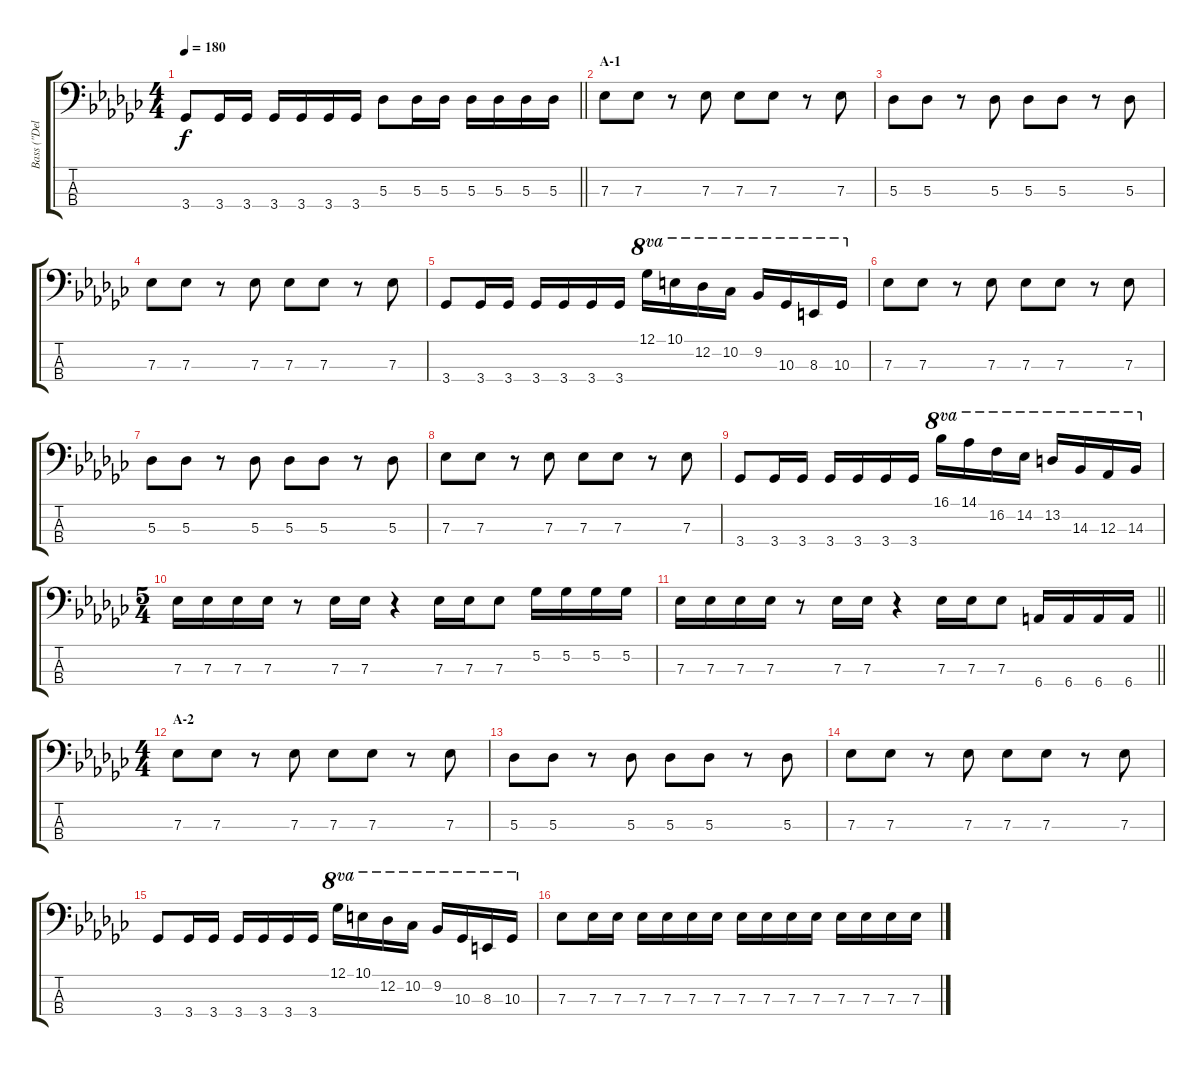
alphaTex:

\track ("Bass (\"Della\")" "Bass (\"Del") {instrument electricbassfinger}
\staff {score tabs}
\tuning (Gb2 Db2 Ab1 Eb1) {hide}
\ts (4 4)
\tempo 180
\clef f4
\barLineRight lightlight
\ks gb
3.4.8{dy f} 3.4.16 3.4.16 3.4.16 3.4.16 3.4.16 3.4.16 5.3.8 5.3.16 5.3.16 5.3.16 5.3.16 5.3.16 5.3.16 |
\section ("" "A-1")
7.3.8 7.3.8 r.8 7.3.8 7.3.8 7.3.8 r.8 7.3.8 |
5.3.8 5.3.8 r.8 5.3.8 5.3.8 5.3.8 r.8 5.3.8 |
7.3.8 7.3.8 r.8 7.3.8 7.3.8 7.3.8 r.8 7.3.8 |
3.4.8 3.4.16 3.4.16 3.4.16 3.4.16 3.4.16 3.4.16 12.1.16{ot 8va} 10.1.16{ot 8va} 12.2.16{ot 8va} 10.2.16{ot 8va} 9.2.16{ot 8va} 10.3.16{ot 8va} 8.3.16{ot 8va} 10.3.16{ot 8va} |
7.3.8 7.3.8 r.8 7.3.8 7.3.8 7.3.8 r.8 7.3.8 |
5.3.8 5.3.8 r.8 5.3.8 5.3.8 5.3.8 r.8 5.3.8 |
7.3.8 7.3.8 r.8 7.3.8 7.3.8 7.3.8 r.8 7.3.8 |
3.4.8 3.4.16 3.4.16 3.4.16 3.4.16 3.4.16 3.4.16 16.1.16{ot 8va} 14.1.16{ot 8va} 16.2.16{ot 8va} 14.2.16{ot 8va} 13.2.16{ot 8va} 14.3.16{ot 8va} 12.3.16{ot 8va} 14.3.16{ot 8va} |
\ts (5 4)
7.3.16 7.3.16 7.3.16 7.3.16 r.8 7.3.16 7.3.16 r.4 7.3.16 7.3.16 7.3.8 5.2.16 5.2.16 5.2.16 5.2.16 |
\barLineRight lightlight
7.3.16 7.3.16 7.3.16 7.3.16 r.8 7.3.16 7.3.16 r.4 7.3.16 7.3.16 7.3.8 6.4.16 6.4.16 6.4.16 6.4.16 |
\ts (4 4)
\section ("" "A-2")
7.3.8 7.3.8 r.8 7.3.8 7.3.8 7.3.8 r.8 7.3.8 |
5.3.8 5.3.8 r.8 5.3.8 5.3.8 5.3.8 r.8 5.3.8 |
7.3.8 7.3.8 r.8 7.3.8 7.3.8 7.3.8 r.8 7.3.8 |
3.4.8 3.4.16 3.4.16 3.4.16 3.4.16 3.4.16 3.4.16 12.1.16{ot 8va} 10.1.16{ot 8va} 12.2.16{ot 8va} 10.2.16{ot 8va} 9.2.16{ot 8va} 10.3.16{ot 8va} 8.3.16{ot 8va} 10.3.16{ot 8va} |
7.3.8 7.3.16 7.3.16 7.3.16 7.3.16 7.3.16 7.3.16 7.3.16 7.3.16 7.3.16 7.3.16 7.3.16 7.3.16 7.3.16 7.3.16
